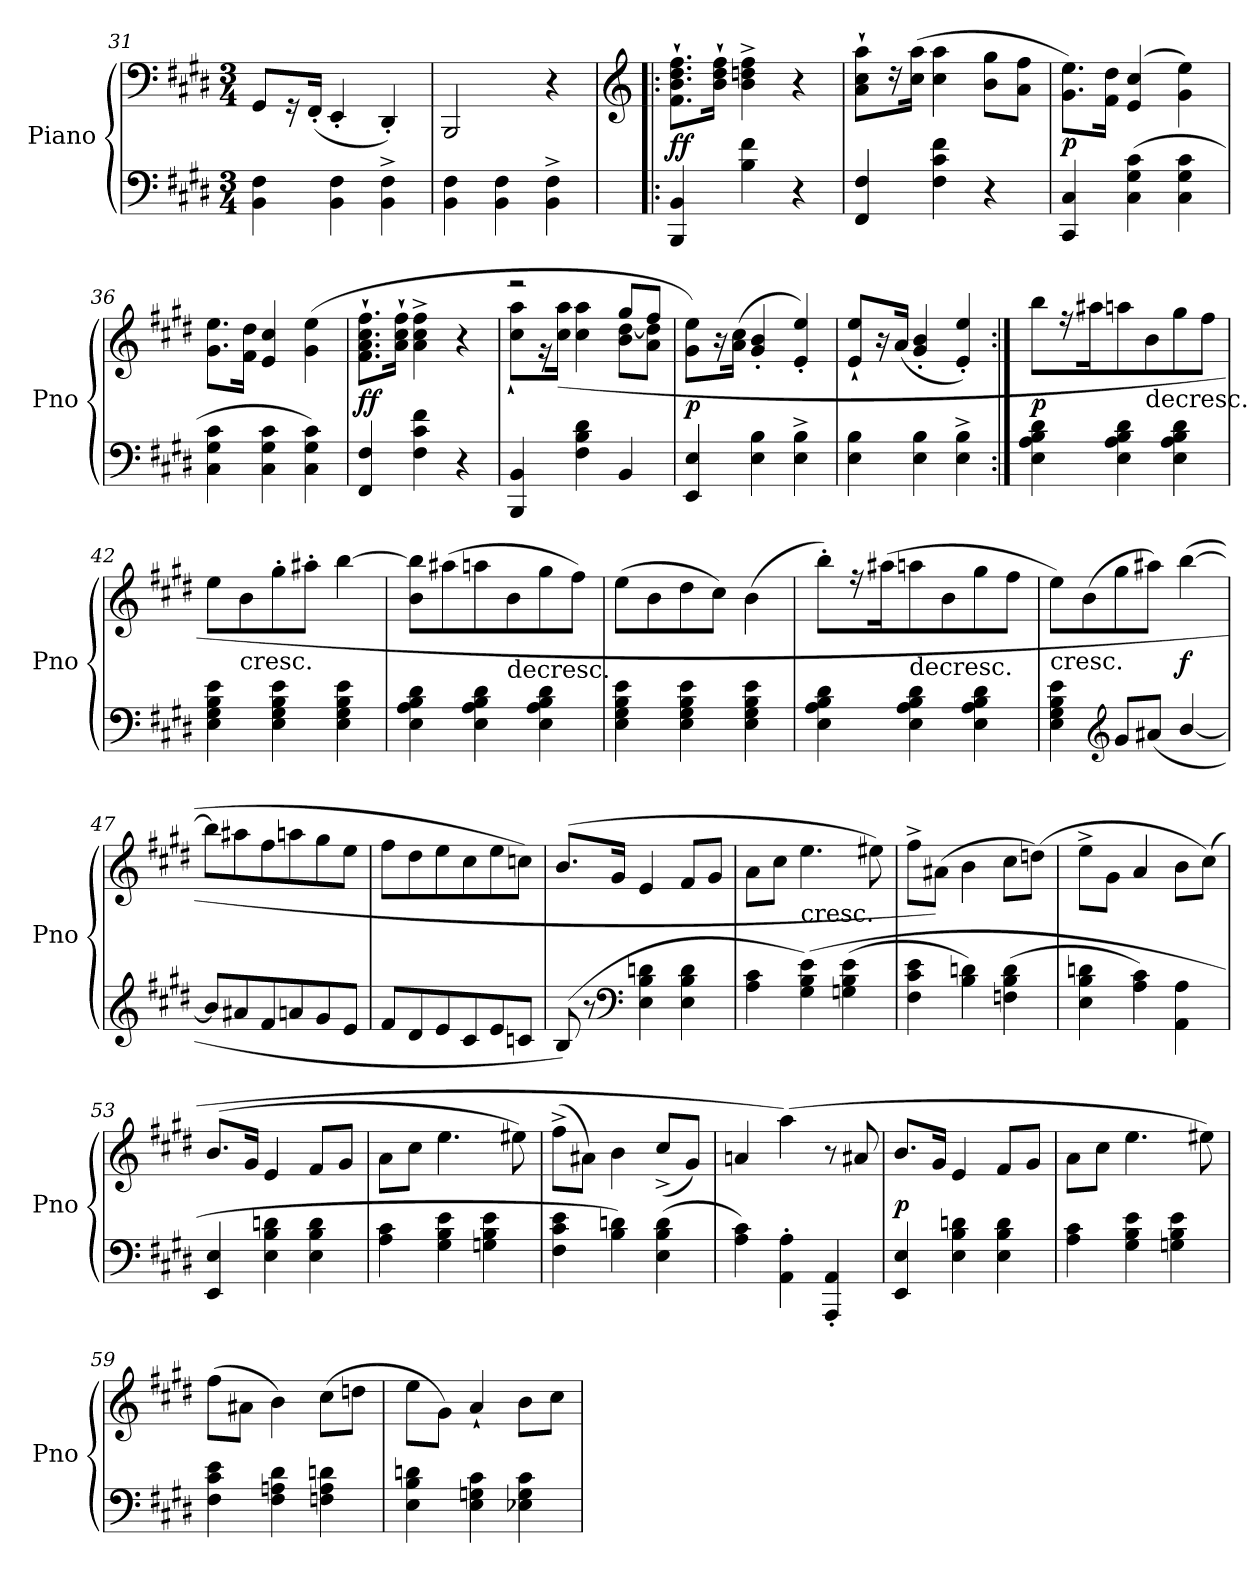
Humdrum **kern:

**kern	**kern	**dynam
*part1	*part1	*part1
*staff2	*staff1	*staff1/2
*I"Piano	*	*
*I'Pno	*	*
*clefF4	*clefF4	*
*k[f#c#g#d#]	*k[f#c#g#d#]	*
*E:	*E:	*
*M3/4	*M3/4	*
=31	=31	=31
4BB\ 4F#\	8GG#/L	.
.	16r	.
.	(16FF#'/Jk	.
4BB\ 4F#\	4EE'/	.
4BB^\ 4F#^\	4DD#'/)	.
=32	=32	=32
4BB\ 4F#\	2BBB/	.
4BB\ 4F#\	.	.
4BB^\ 4F#^\	4r	.
=33!|:	=33!|:	=33!|:
*	*clefG2	*
4BBB/ 4BB/	8.f#`\ 8.b`\ 8.dd#`\ 8.ff#`\L	ff
.	16b`\ 16dd#`\ 16ff#`\Jk	.
4B\ 4f#\	4b^\ 4ddn^\ 4ff#^\	.
4r	4r	.
=34	=34	=34
4FF#/ 4F#/	8a`\ 8cc#`\ 8aa`\L	.
.	16r	.
.	(16cc#\ 16aa\Jk	.
4F#\ 4c#\ 4f#\	4cc#\ 4aa\	.
4r	8b\ 8gg#\L	.
.	8a\ 8ff#\J	.
=35	=35	=35
4CC#/ 4C#/	8.g#\ 8.ee\L)	p
.	16f#\ 16dd#\Jk	.
(4C#\ 4G#\ 4c#\	(4e/ 4cc#/	.
4C#\ 4G#\ 4c#\	4g#\ 4ee\)	.
=36	=36	=36
4C#\ 4G#\ 4c#\	8.g#\ 8.ee\L	.
.	16f#\ 16dd#\Jk	.
4C#\ 4G#\ 4c#\	4e/ 4cc#/	.
4C#\ 4G#\ 4c#\)	(4g#\ 4ee\	.
=37	=37	=37
4FF#/ 4F#/	8.f#`\ 8.a`\ 8.cc#`\ 8.ff#`\L	ff
.	16a`\ 16cc#`\ 16ff#`\Jk	.
4F#\ 4c#\ 4f#\	4a^\ 4cc#^\ 4ff#^\	.
4r	4r	.
=38	=38	=38
*	*^	*
4BBB/ 4BB/	2r	8cc#`\ 8aa`\L	.
.	.	16r	.
.	.	(16cc#\ 16aa\Jk	.
4F#\ 4B\ 4d#\	.	4cc#\ 4aa\	.
4BB/	8gg#/L	8b\ [8dd#\L	.
.	8ff#/J	8a\ 8dd#]\J	.
*	*v	*v	*
=39	=39	=39
4EE/ 4E/	8g#\ 8ee\L)	p
.	16r	.
.	(16a\ 16cc#\Jk	.
4E\ 4B\	4g#'/ 4b'/	.
4E^\ 4B^\	4e'/ 4ee'/)	.
=40	=40	=40
4E\ 4B\	8e`/ 8ee`/L	.
.	16r	.
.	(16a/Jk	.
4E\ 4B\	4g#'/ 4b'/	.
4E^\ 4B^\	4e'/ 4ee'/)	.
=41:|!	=41:|!	=41:|!
4E\ 4A\ 4B\ 4d#\	8bb\L	p
.	16r	.
.	16aa#X\K	.
4E\ 4A\ 4B\ 4d#\	8aan\	.
!	!LO:TX:c:t=decresc.	!
.	8b\	.
4E\ 4A\ 4B\ 4d#\	8gg#\	.
.	8ff#\J	.
=42	=42	=42
4E\ 4G#\ 4B\ 4e\	8ee\L	.
!	!LO:TX:c:t=cresc.	!
.	8b\	.
4E\ 4G#\ 4B\ 4e\	8gg#'\	.
.	8aa#X'\J	.
4E\ 4G#\ 4B\ 4e\	[4bb\	.
=43	=43	=43
4E\ 4A\ 4B\ 4d#\	8b\ 8bb]\L	.
.	(8aa#X\	.
4E\ 4A\ 4B\ 4d#\	8aan\	.
!	!LO:TX:c:t=decresc.	!
.	8b\	.
4E\ 4A\ 4B\ 4d#\	8gg#\	.
.	8ff#\J)	.
=44	=44	=44
4E\ 4G#\ 4B\ 4e\	(8ee\L	.
.	8b\	.
4E\ 4G#\ 4B\ 4e\	8dd#\	.
.	8cc#\J)	.
4E\ 4G#\ 4B\ 4e\	(4b\	.
=45	=45	=45
4E\ 4A\ 4B\ 4d#\	8bb'\L)	.
.	16r	.
.	(16aa#X\K	.
!	!LO:TX:c:t=decresc.	!
4E\ 4A\ 4B\ 4d#\	8aan\	.
.	8b\	.
4E\ 4A\ 4B\ 4d#\	8gg#\	.
.	8ff#\J	.
=46	=46	=46
!	!LO:TX:c:t=cresc.	!
4E\ 4G#\ 4B\ 4e\	8ee\L)	.
.	(8b\	.
*clefG2	*	*
8g#/L	8gg#\	.
(8a#X/J	8aa#X\J)	.
[4b/	([4bb\	f
=47	=47	=47
8b/L]	8bb\L]	.
8a#X/	8aa#X\	.
8f#/	8ff#\	.
8an/	8aan\	.
8g#/	8gg#\	.
8e/J	8ee\J	.
=48	=48	=48
8f#/L	8ff#\L	.
8d#/	8dd#\	.
8e/	8ee\	.
8c#/	8cc#\	.
8e/	8ee\	.
8cn/J	8ccn\J)	.
=49	=49	=49
(8B/)	(8.b/L	.
8r	.	.
.	16g#/Jk	.
*clefF4	*	*
4E\ 4B\ 4dn\	4e/	.
4E\ 4B\ 4d\	8f#/L	.
.	8g#/J	.
=50	=50	=50
4A\ 4c#\	8a\L	.
.	8cc#\J	.
!	!LO:TX:c:t=cresc.	!
(4G#\ 4B\ 4e\)	4.ee\	.
(4Gn\ 4B\ 4e\	.	.
.	8ee#X\)	.
=51	=51	=51
4F#\ 4c#\ 4e\	8ff#^\L	.
.	(8a#X\J)	.
4B\ 4dn\)	4b\	.
(4Fn\ 4B\ 4d\	8cc#\L	.
.	(8ddn\J)	.
=52	=52	=52
4E\ 4B\ 4dn\	8ee^\L	.
.	8g#\J	.
4A\ 4c#\)	4a/	.
4AA\ 4A\	8b\L	.
.	(8cc#\J)	.
=53	=53	=53
4EE/ 4E/	(8.b/L	.
.	16g#/Jk	.
4E\ 4B\ 4dn\	4e/	.
4E\ 4B\ 4d\	8f#/L	.
.	8g#/J	.
=54	=54	=54
4A\ 4c#\	8a\L	.
.	8cc#\J	.
4G#\ 4B\ 4e\	4.ee\	.
4Gn\ 4B\ 4e\	.	.
.	8ee#X\)	.
=55	=55	=55
4F#\ 4c#\ 4e\	(8ff#^\L	.
.	8a#X\J)	.
4B\ 4dn\)	4b\	.
(4E\ 4B\ 4d\	(8cc#^/L	.
.	8g#/J)	.
=56	=56	=56
4A\ 4c#\)	4an/	.
4AA'\ 4A'\	(4aa\)	.
4AAA'/ 4AA'/	8r	.
.	8a#X/	.
=57	=57	=57
4EE/ 4E/	8.b/L	p
.	16g#/Jk	.
4E\ 4B\ 4dn\	4e/	.
4E\ 4B\ 4d\	8f#/L	.
.	8g#/J	.
=58	=58	=58
4A\ 4c#\	8a\L	.
.	8cc#\J	.
4G#\ 4B\ 4e\	4.ee\	.
4Gn\ 4B\ 4e\	.	.
.	8ee#X\)	.
=59	=59	=59
4F#\ 4c#\ 4e\	(8ff#\L	.
.	8a#X\J	.
4F#\ 4An\ 4d#\	4b\)	.
4Fn\ 4A\ 4dn\	(8cc#\L	.
.	8ddn\J	.
=60	=60	=60
4E\ 4B\ 4dn\	8ee\L	.
.	8g#\J)	.
4E\ 4Gn\ 4c#\	4a`/	.
4E-X\ 4G\ 4c#\	8b\L	.
.	8cc#\J	.
=	=	=
*-	*-	*-
